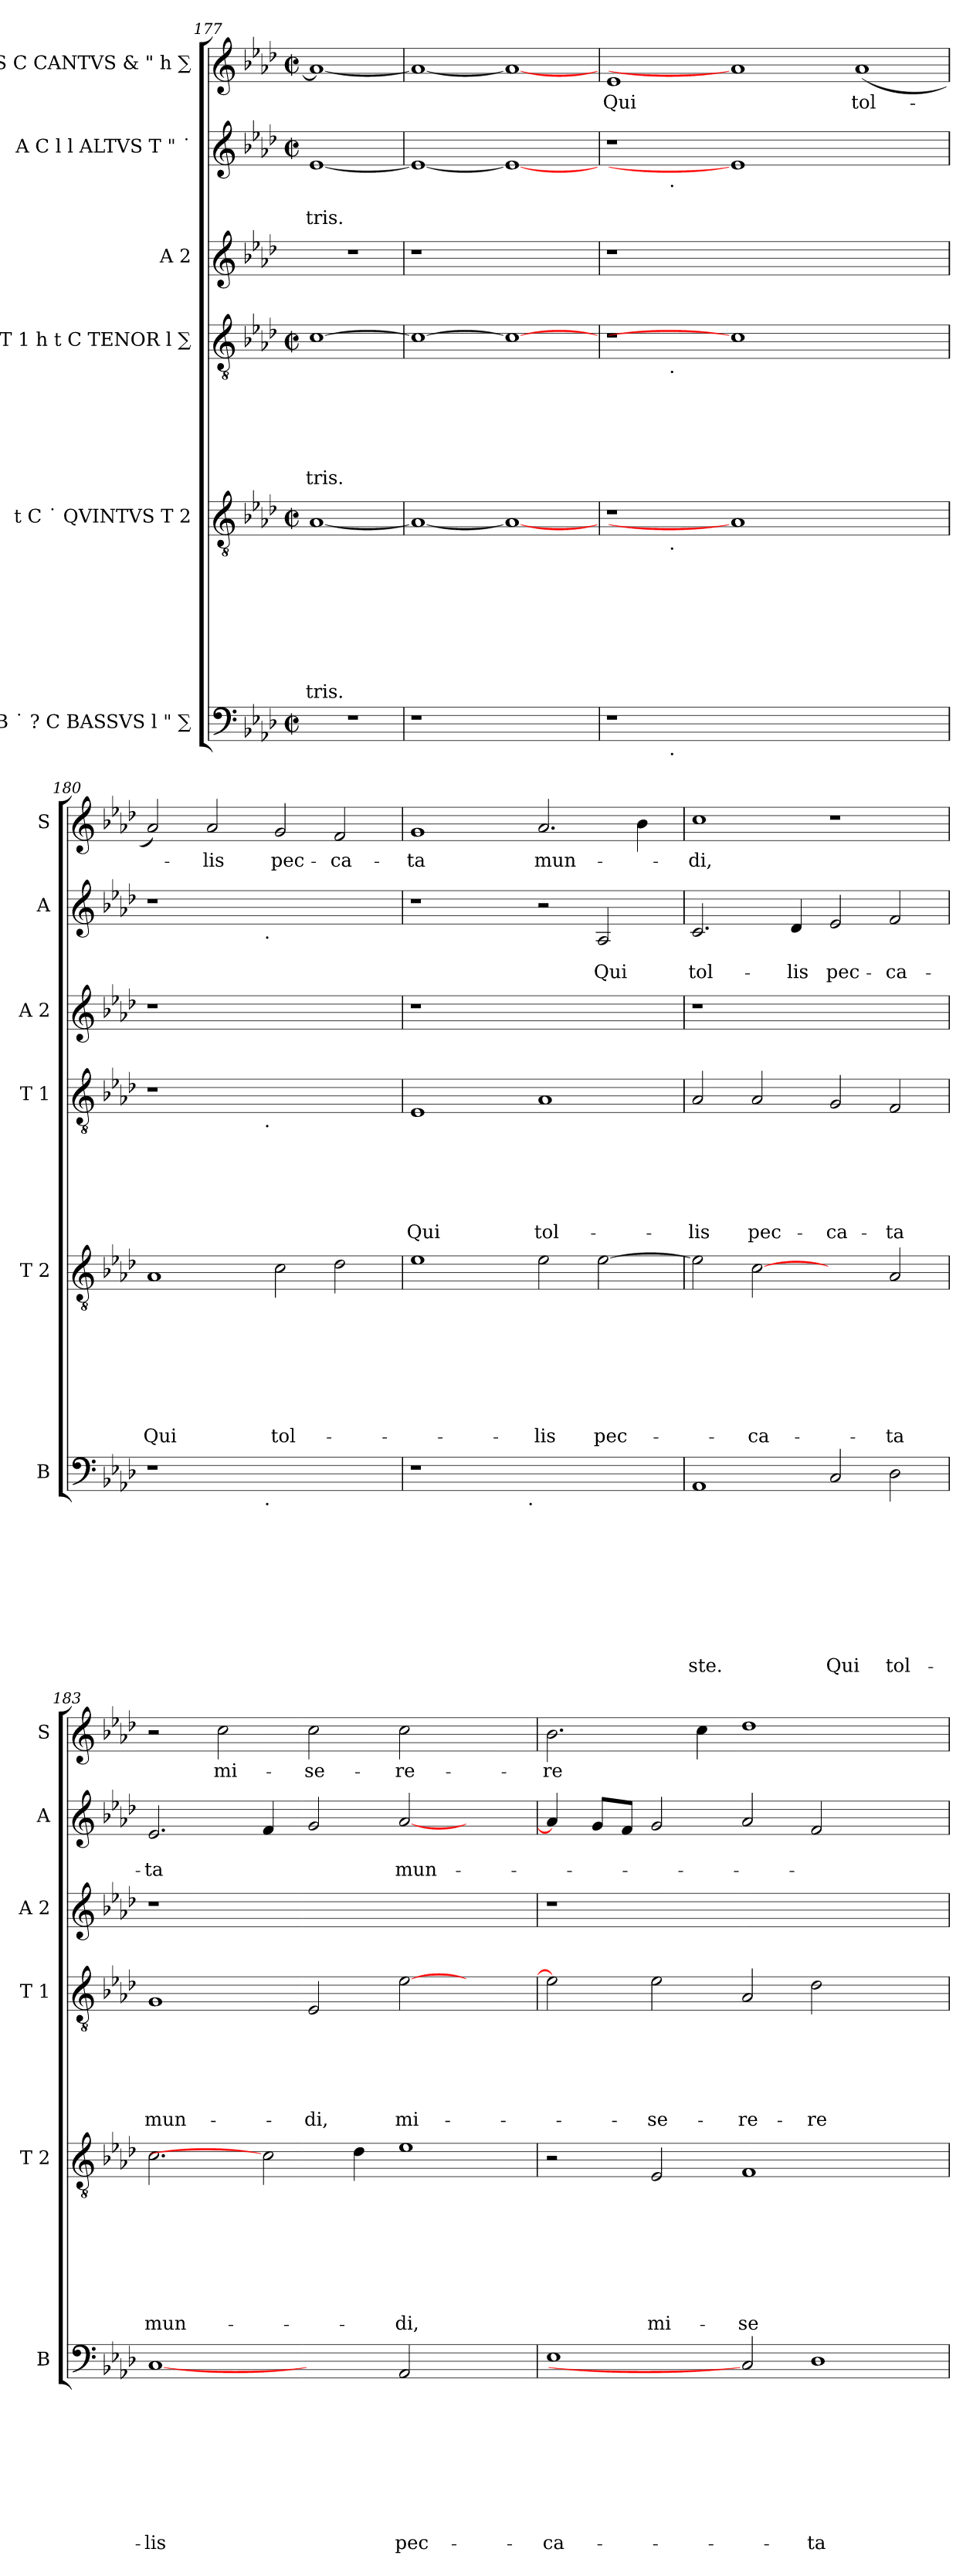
**kern	**text	**text	**text	**text	**text	**text	**text	**text	**text	**kern	**text	**text	**text	**text	**text	**text	**text	**text	**kern	**text	**text	**text	**text	**text	**text	**kern	**kern	**text	**text	**kern	**text
*part6	*part6	*part6	*part6	*part6	*part6	*part6	*part6	*part6	*part6	*part5	*part5	*part5	*part5	*part5	*part5	*part5	*part5	*part5	*part4	*part4	*part4	*part4	*part4	*part4	*part4	*part3	*part2	*part2	*part2	*part1	*part1
*staff6	*staff6	*staff6	*staff6	*staff6	*staff6	*staff6	*staff6	*staff6	*staff6	*staff5	*staff5	*staff5	*staff5	*staff5	*staff5	*staff5	*staff5	*staff5	*staff4	*staff4	*staff4	*staff4	*staff4	*staff4	*staff4	*staff3	*staff2	*staff2	*staff2	*staff1	*staff1
*I"B ˙ ? C BASSVS l " ∑	*	*	*	*	*	*	*	*	*	*I"t C ˙ QVINTVS T 2	*	*	*	*	*	*	*	*	*I"T 1 h t C TENOR l ∑	*	*	*	*	*	*	*I"A 2	*I"A C l l ALTVS T " ˙	*	*	*I"S C CANTVS & " h ∑	*
*I'B	*	*	*	*	*	*	*	*	*	*I'T 2	*	*	*	*	*	*	*	*	*I'T 1	*	*	*	*	*	*	*I'A 2	*I'A	*	*	*I'S	*
*clefF4	*	*	*	*	*	*	*	*	*	*clefGv2	*	*	*	*	*	*	*	*	*clefGv2	*	*	*	*	*	*	*clefG2	*clefG2	*	*	*clefG2	*
*k[b-e-a-d-]	*	*	*	*	*	*	*	*	*	*k[b-e-a-d-]	*	*	*	*	*	*	*	*	*k[b-e-a-d-]	*	*	*	*	*	*	*k[b-e-a-d-]	*k[b-e-a-d-]	*	*	*k[b-e-a-d-]	*
*A-:	*	*	*	*	*	*	*	*	*	*A-:	*	*	*	*	*	*	*	*	*A-:	*	*	*	*	*	*	*A-:	*A-:	*	*	*A-:	*
*M2/2	*	*	*	*	*	*	*	*	*	*M2/2	*	*	*	*	*	*	*	*	*M2/2	*	*	*	*	*	*	*	*M2/2	*	*	*M2/2	*
*met(c|)	*	*	*	*	*	*	*	*	*	*met(c|)	*	*	*	*	*	*	*	*	*met(c|)	*	*	*	*	*	*	*	*met(c|)	*	*	*met(c|)	*
=177	=177	=177	=177	=177	=177	=177	=177	=177	=177	=177	=177	=177	=177	=177	=177	=177	=177	=177	=177	=177	=177	=177	=177	=177	=177	=177	=177	=177	=177	=177	=177
!	!	!	!	!	!	!	!	!	!	!	!	!	!	!	!	!	!	!LO:LY:b	!	!	!	!	!	!	!LO:LY:b	!	!	!	!LO:LY:b	!	!
1r	.	.	.	.	.	.	.	.	.	[<1A-	.	.	.	.	.	.	.	-tris.	[>1c	.	.	.	.	.	-tris.	1r	[<1e-	.	-tris.	1a-_	.
=178	=178	=178	=178	=178	=178	=178	=178	=178	=178	=178	=178	=178	=178	=178	=178	=178	=178	=178	=178	=178	=178	=178	=178	=178	=178	=178	=178	=178	=178	=178	=178
1r	.	.	.	.	.	.	.	.	.	1A-_	.	.	.	.	.	.	.	.	1c_	.	.	.	.	.	.	1r	1e-_	.	.	1a-_	.
1ryy	.	.	.	.	.	.	.	.	.	1A-_	.	.	.	.	.	.	.	.	1c_	.	.	.	.	.	.	1ryy	1e-_	.	.	1a-_	.
!!LO:PB:g=z
=179	=179	=179	=179	=179	=179	=179	=179	=179	=179	=179	=179	=179	=179	=179	=179	=179	=179	=179	=179	=179	=179	=179	=179	=179	=179	=179	=179	=179	=179	=179	=179
!	!	!	!	!	!	!	!	!	!	!	!	!	!	!	!	!	!	!	!	!	!	!	!	!	!	!	!	!	!	!	!LO:LY:b
*^	*	*	*	*	*	*	*	*	*	*^	*	*	*	*	*	*	*	*	*^	*	*	*	*	*	*	*	*^	*	*	*	*
1r	2ryy	.	.	.	.	.	.	.	.	.	1r	2ryy	.	.	.	.	.	.	.	.	1r	2ryy	.	.	.	.	.	.	1r	1r	2ryy	.	.	1e-	Qui
!	!	!	!	!	!	!	!	!	!	!	!	!	!	!	!	!	!	!	!	!	!	!	!	!	!	!	!	!	!	!	!LO:TX:b:t=.	!	!	!	!
!	!	!	!	!	!	!	!	!	!	!	!	!	!	!	!	!	!	!	!	!	!	!LO:TX:b:t=.	!	!	!	!	!	!	!	!	!	!	!	!	!
!	!	!	!	!	!	!	!	!	!	!	!	!LO:TX:b:t=.	!	!	!	!	!	!	!	!	!	!	!	!	!	!	!	!	!	!	!	!	!	!	!
!	!LO:TX:b:t=.	!	!	!	!	!	!	!	!	!	!	!	!	!	!	!	!	!	!	!	!	!	!	!	!	!	!	!	!	!	!	!	!	!	!
.	1ryy	.	.	.	.	.	.	.	.	.	.	1ryy	.	.	.	.	.	.	.	.	.	1ryy	.	.	.	.	.	.	.	.	1ryy	.	.	.	.
0ryy	.	.	.	.	.	.	.	.	.	.	1A-]	.	.	.	.	.	.	.	.	.	1c]	.	.	.	.	.	.	.	0ryy	1e-]	.	.	.	1a-]	.
.	1.ryy	.	.	.	.	.	.	.	.	.	.	1.ryy	.	.	.	.	.	.	.	.	.	1.ryy	.	.	.	.	.	.	.	.	1.ryy	.	.	.	.
!	!	!	!	!	!	!	!	!	!	!	!	!	!	!	!	!	!	!	!	!	!	!	!	!	!	!	!	!	!	!	!	!	!	!	!LO:LY:b
.	.	.	.	.	.	.	.	.	.	.	1ryy	.	.	.	.	.	.	.	.	.	1ryy	.	.	.	.	.	.	.	.	1ryy	.	.	.	(<1a-	tol-
=180	=180	=180	=180	=180	=180	=180	=180	=180	=180	=180	=180	=180	=180	=180	=180	=180	=180	=180	=180	=180	=180	=180	=180	=180	=180	=180	=180	=180	=180	=180	=180	=180	=180	=180	=180
!	!	!	!	!	!	!	!	!	!	!	!	!	!	!	!	!	!	!	!	!LO:LY:b	!	!	!	!	!	!	!	!	!	!	!	!	!	!	!
*	*	*	*	*	*	*	*	*	*	*	*v	*v	*	*	*	*	*	*	*	*	*	*	*	*	*	*	*	*	*	*	*	*	*	*	*
1r	2ryy	.	.	.	.	.	.	.	.	.	1A-	.	.	.	.	.	.	.	Qui	1r	2ryy	.	.	.	.	.	.	1r	1r	2ryy	.	.	2a-/)	.
!	!	!	!	!	!	!	!	!	!	!	!	!	!	!	!	!	!	!	!	!	!	!	!	!	!	!	!	!	!	!	!	!	!	!LO:LY:b
.	4...ryy	.	.	.	.	.	.	.	.	.	.	.	.	.	.	.	.	.	.	.	4...ryy	.	.	.	.	.	.	.	.	4...ryy	.	.	2a-/	-lis
!	!	!	!	!	!	!	!	!	!	!	!	!	!	!	!	!	!	!	!	!	!	!	!	!	!	!	!	!	!	!LO:TX:b:t=.	!	!	!	!
!	!	!	!	!	!	!	!	!	!	!	!	!	!	!	!	!	!	!	!	!	!LO:TX:b:t=.	!	!	!	!	!	!	!	!	!	!	!	!	!
!	!LO:TX:b:t=.	!	!	!	!	!	!	!	!	!	!	!	!	!	!	!	!	!	!	!	!	!	!	!	!	!	!	!	!	!	!	!	!	!
.	1ryy	.	.	.	.	.	.	.	.	.	.	.	.	.	.	.	.	.	.	.	1ryy	.	.	.	.	.	.	.	.	1ryy	.	.	.	.
!	!	!	!	!	!	!	!	!	!	!	!	!	!	!	!	!	!	!	!LO:LY:b	!	!	!	!	!	!	!	!	!	!	!	!	!	!	!LO:LY:b
1ryy	.	.	.	.	.	.	.	.	.	.	2c\	.	.	.	.	.	.	.	tol-	1ryy	.	.	.	.	.	.	.	1ryy	1ryy	.	.	.	2g/	pec-
!	!	!	!	!	!	!	!	!	!	!	!	!	!	!	!	!	!	!	!	!	!	!	!	!	!	!	!	!	!	!	!	!	!	!LO:LY:b
.	.	.	.	.	.	.	.	.	.	.	2d-\	.	.	.	.	.	.	.	.	.	.	.	.	.	.	.	.	.	.	.	.	.	2f/	-ca-
.	32ryy	.	.	.	.	.	.	.	.	.	.	.	.	.	.	.	.	.	.	.	32ryy	.	.	.	.	.	.	.	.	32ryy	.	.	.	.
=181	=181	=181	=181	=181	=181	=181	=181	=181	=181	=181	=181	=181	=181	=181	=181	=181	=181	=181	=181	=181	=181	=181	=181	=181	=181	=181	=181	=181	=181	=181	=181	=181	=181	=181
!	!	!	!	!	!	!	!	!	!	!	!	!	!	!	!	!	!	!	!	!	!	!	!	!	!	!	!LO:LY:b	!	!	!	!	!	!	!LO:LY:b
*	*	*	*	*	*	*	*	*	*	*	*	*	*	*	*	*	*	*	*	*v	*v	*	*	*	*	*	*	*	*v	*v	*	*	*	*
1r	2ryy	.	.	.	.	.	.	.	.	.	1e-	.	.	.	.	.	.	.	.	1E-	.	.	.	.	.	Qui	1r	1r	.	.	1g	-ta
.	4...ryy	.	.	.	.	.	.	.	.	.	.	.	.	.	.	.	.	.	.	.	.	.	.	.	.	.	.	.	.	.	.	.
!	!LO:TX:b:t=.	!	!	!	!	!	!	!	!	!	!	!	!	!	!	!	!	!	!	!	!	!	!	!	!	!	!	!	!	!	!	!
.	1ryy	.	.	.	.	.	.	.	.	.	.	.	.	.	.	.	.	.	.	.	.	.	.	.	.	.	.	.	.	.	.	.
!	!	!	!	!	!	!	!	!	!	!	!	!	!	!	!	!	!	!	!LO:LY:b	!	!	!	!	!	!	!LO:LY:b	!	!	!	!	!	!LO:LY:b
1ryy	.	.	.	.	.	.	.	.	.	.	2e-\	.	.	.	.	.	.	.	-lis	1A-	.	.	.	.	.	tol-	1ryy	2r	.	.	2.a-/	mun-
!	!	!	!	!	!	!	!	!	!	!	!	!	!	!	!	!	!	!	!LO:LY:b	!	!	!	!	!	!	!	!	!	!	!LO:LY:b	!	!
.	.	.	.	.	.	.	.	.	.	.	[>2e-\	.	.	.	.	.	.	.	pec-	.	.	.	.	.	.	.	.	2A-/	.	Qui	.	.
.	.	.	.	.	.	.	.	.	.	.	.	.	.	.	.	.	.	.	.	.	.	.	.	.	.	.	.	.	.	.	4b-\	.
.	32ryy	.	.	.	.	.	.	.	.	.	.	.	.	.	.	.	.	.	.	.	.	.	.	.	.	.	.	.	.	.	.	.
=182	=182	=182	=182	=182	=182	=182	=182	=182	=182	=182	=182	=182	=182	=182	=182	=182	=182	=182	=182	=182	=182	=182	=182	=182	=182	=182	=182	=182	=182	=182	=182	=182
!	!	!	!	!	!	!	!	!	!	!LO:LY:b	!	!	!	!	!	!	!	!	!	!	!	!	!	!	!	!LO:LY:b	!	!	!	!LO:LY:b	!	!LO:LY:b
*v	*v	*	*	*	*	*	*	*	*	*	*	*	*	*	*	*	*	*	*	*	*	*	*	*	*	*	*	*	*	*	*	*
1AA-	.	.	.	.	.	.	.	.	-ste.	2e-\]	.	.	.	.	.	.	.	.	2A-/	.	.	.	.	.	-lis	1r	2.c/	.	tol-	1cc	-di,
!	!	!	!	!	!	!	!	!	!	!	!	!	!	!	!	!	!	!LO:LY:b	!	!	!	!	!	!	!LO:LY:b	!	!	!	!	!	!
.	.	.	.	.	.	.	.	.	.	[2c	.	.	.	.	.	.	.	-ca-	2A-/	.	.	.	.	.	pec-	.	.	.	.	.	.
!	!	!	!	!	!	!	!	!	!	!	!	!	!	!	!	!	!	!	!	!	!	!	!	!	!	!	!	!	!LO:LY:b	!	!
.	.	.	.	.	.	.	.	.	.	.	.	.	.	.	.	.	.	.	.	.	.	.	.	.	.	.	4d-/	.	-lis	.	.
!	!	!	!	!	!	!	!	!	!LO:LY:b	!	!	!	!	!	!	!	!	!	!	!	!	!	!	!	!LO:LY:b	!	!	!	!LO:LY:b	!	!
2C/	.	.	.	.	.	.	.	.	Qui	2ryy	.	.	.	.	.	.	.	.	2G/	.	.	.	.	.	-ca-	1ryy	2e-/	.	pec-	1r	.
!	!	!	!	!	!	!	!	!	!LO:LY:b	!	!	!	!	!	!	!	!	!LO:LY:b	!	!	!	!	!	!	!LO:LY:b	!	!	!	!LO:LY:b	!	!
2D-\	.	.	.	.	.	.	.	.	tol-	2A-/	.	.	.	.	.	.	.	-ta	2F/	.	.	.	.	.	-ta	.	2f/	.	-ca-	.	.
=183	=183	=183	=183	=183	=183	=183	=183	=183	=183	=183	=183	=183	=183	=183	=183	=183	=183	=183	=183	=183	=183	=183	=183	=183	=183	=183	=183	=183	=183	=183	=183
!	!	!	!	!	!	!	!	!	!LO:LY:b	!	!	!	!	!	!	!	!	!LO:LY:b	!	!	!	!	!	!	!LO:LY:b	!	!	!	!LO:LY:b	!	!
[1C	.	.	.	.	.	.	.	.	-lis	2.c\	.	.	.	.	.	.	.	mun-	1G	.	.	.	.	.	mun-	1r	2.e-/	.	-ta	2r	.
!	!	!	!	!	!	!	!	!	!	!	!	!	!	!	!	!	!	!	!	!	!	!	!	!	!	!	!	!	!	!	!LO:LY:b
.	.	.	.	.	.	.	.	.	.	.	.	.	.	.	.	.	.	.	.	.	.	.	.	.	.	.	.	.	.	2cc\	mi-
.	.	.	.	.	.	.	.	.	.	2c]	.	.	.	.	.	.	.	.	.	.	.	.	.	.	.	.	4f/	.	.	.	.
!	!	!	!	!	!	!	!	!	!	!	!	!	!	!	!	!	!	!	!	!	!	!	!	!	!LO:LY:b	!	!	!	!	!	!LO:LY:b
2ryy	.	.	.	.	.	.	.	.	.	.	.	.	.	.	.	.	.	.	2E-/	.	.	.	.	.	-di,	1.ryy	2g/	.	.	2cc\	-se-
.	.	.	.	.	.	.	.	.	.	4d-\	.	.	.	.	.	.	.	.	.	.	.	.	.	.	.	.	.	.	.	.	.
!	!	!	!	!	!	!	!	!	!LO:LY:b	!	!	!	!	!	!	!	!	!LO:LY:b	!	!	!	!	!	!	!LO:LY:b	!	!	!	!LO:LY:b	!	!LO:LY:b
2AA-/	.	.	.	.	.	.	.	.	pec-	1e-	.	.	.	.	.	.	.	-di,	[<2e-\	.	.	.	.	.	mi-	.	[<2a-/	.	mun-	2cc\	-re-
2ryy	.	.	.	.	.	.	.	.	.	.	.	.	.	.	.	.	.	.	2ryy	.	.	.	.	.	.	.	2ryy	.	.	2ryy	.
!!LO:LB:g=z
=184	=184	=184	=184	=184	=184	=184	=184	=184	=184	=184	=184	=184	=184	=184	=184	=184	=184	=184	=184	=184	=184	=184	=184	=184	=184	=184	=184	=184	=184	=184	=184
!	!	!	!	!	!	!	!	!	!LO:LY:b	!	!	!	!	!	!	!	!	!	!	!	!	!	!	!	!	!	!	!	!	!	!LO:LY:b
1E-	.	.	.	.	.	.	.	.	-ca-	2r	.	.	.	.	.	.	.	.	2e-\]	.	.	.	.	.	.	1r	4a-/]	.	.	2.b-\	-re
.	.	.	.	.	.	.	.	.	.	.	.	.	.	.	.	.	.	.	.	.	.	.	.	.	.	.	8g/L	.	.	.	.
.	.	.	.	.	.	.	.	.	.	.	.	.	.	.	.	.	.	.	.	.	.	.	.	.	.	.	8f/J	.	.	.	.
!	!	!	!	!	!	!	!	!	!	!	!	!	!	!	!	!	!	!LO:LY:b	!	!	!	!	!	!	!LO:LY:b	!	!	!	!	!	!
.	.	.	.	.	.	.	.	.	.	2E-/	.	.	.	.	.	.	.	mi-	2e-\	.	.	.	.	.	-se-	.	2g/	.	.	.	.
.	.	.	.	.	.	.	.	.	.	.	.	.	.	.	.	.	.	.	.	.	.	.	.	.	.	.	.	.	.	4cc\	.
!	!	!	!	!	!	!	!	!	!	!	!	!	!	!	!	!	!	!LO:LY:b	!	!	!	!	!	!	!LO:LY:b	!	!	!	!	!	!
2C]	.	.	.	.	.	.	.	.	.	1F	.	.	.	.	.	.	.	-se-	2A-/	.	.	.	.	.	-re-	1.ryy	2a-/	.	.	1dd-	.
!	!	!	!	!	!	!	!	!	!LO:LY:b	!	!	!	!	!	!	!	!	!	!	!	!	!	!	!	!LO:LY:b	!	!	!	!	!	!
1D-	.	.	.	.	.	.	.	.	-ta	.	.	.	.	.	.	.	.	.	2d-\	.	.	.	.	.	-re	.	2f/	.	.	.	.
.	.	.	.	.	.	.	.	.	.	2ryy	.	.	.	.	.	.	.	.	2ryy	.	.	.	.	.	.	.	2ryy	.	.	2ryy	.
=	=	=	=	=	=	=	=	=	=	=	=	=	=	=	=	=	=	=	=	=	=	=	=	=	=	=	=	=	=	=	=
*-	*-	*-	*-	*-	*-	*-	*-	*-	*-	*-	*-	*-	*-	*-	*-	*-	*-	*-	*-	*-	*-	*-	*-	*-	*-	*-	*-	*-	*-	*-	*-
